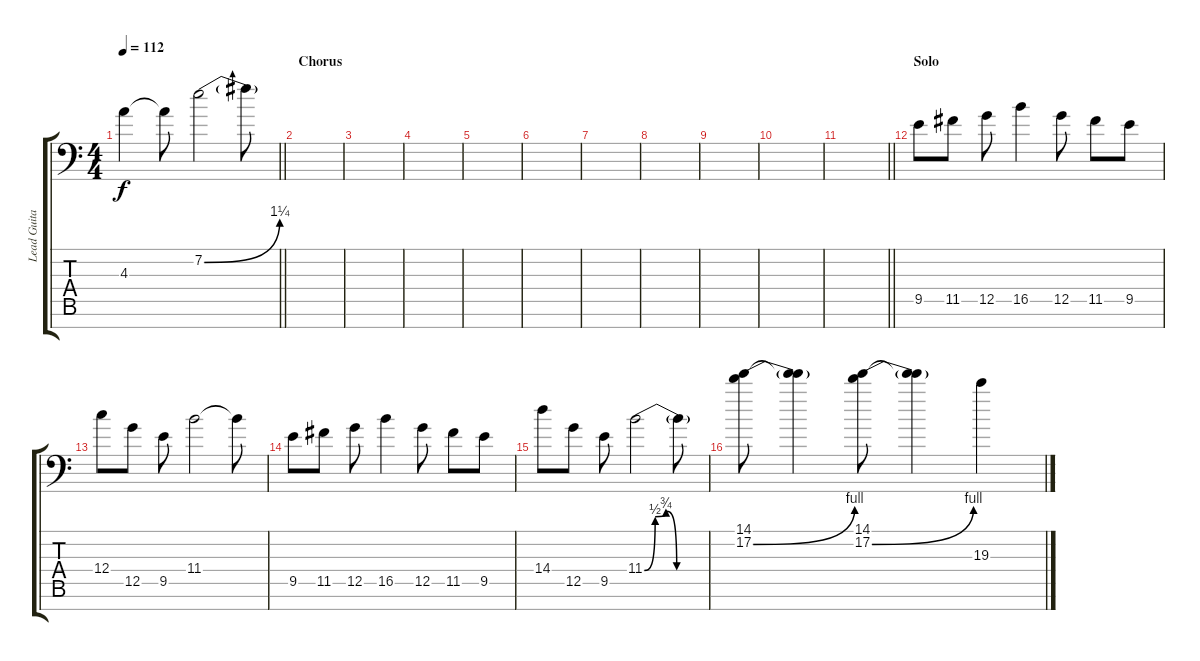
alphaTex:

\track ("Lead Guitar 1" "Lead Guita") {instrument distortionguitar}
\staff {score tabs}
\tuning (D4 A3 F3 C3 G2 D2 A1) {hide}
\ts (4 4)
\tempo 112
\clef f4
\barLineRight lightlight
\ks c
4.3.4{dy f} 4.3{t}.8 7.2{be (bend 0 0 60 5)}.2 7.2{t}.8 |
\section ("" "Chorus")
|
|
|
|
|
|
|
|
|
\barLineRight lightlight
|
\section ("" "Solo")
9.5.8 11.5.8 12.5.8 16.5.4 12.5.8 11.5.8 9.5.8 |
12.4.8 12.5.8 9.5.8 11.4.2 11.4{t}.8 |
9.5.8 11.5.8 12.5.8 16.5.4 12.5.8 11.5.8 9.5.8 |
14.4.8 12.5.8 9.5.8 11.4{be (custom 0 0 10 2 20 3 30 0 60 0)}.2 11.4{t}.8 |
(14.1 17.2{be (bend 0 0 60 4)}).8 (14.1{t} 17.2{t}).4 (14.1 17.2{be (bend 0 0 60 4)}).8 (14.1{t} 17.2{t}).4 19.3.4
